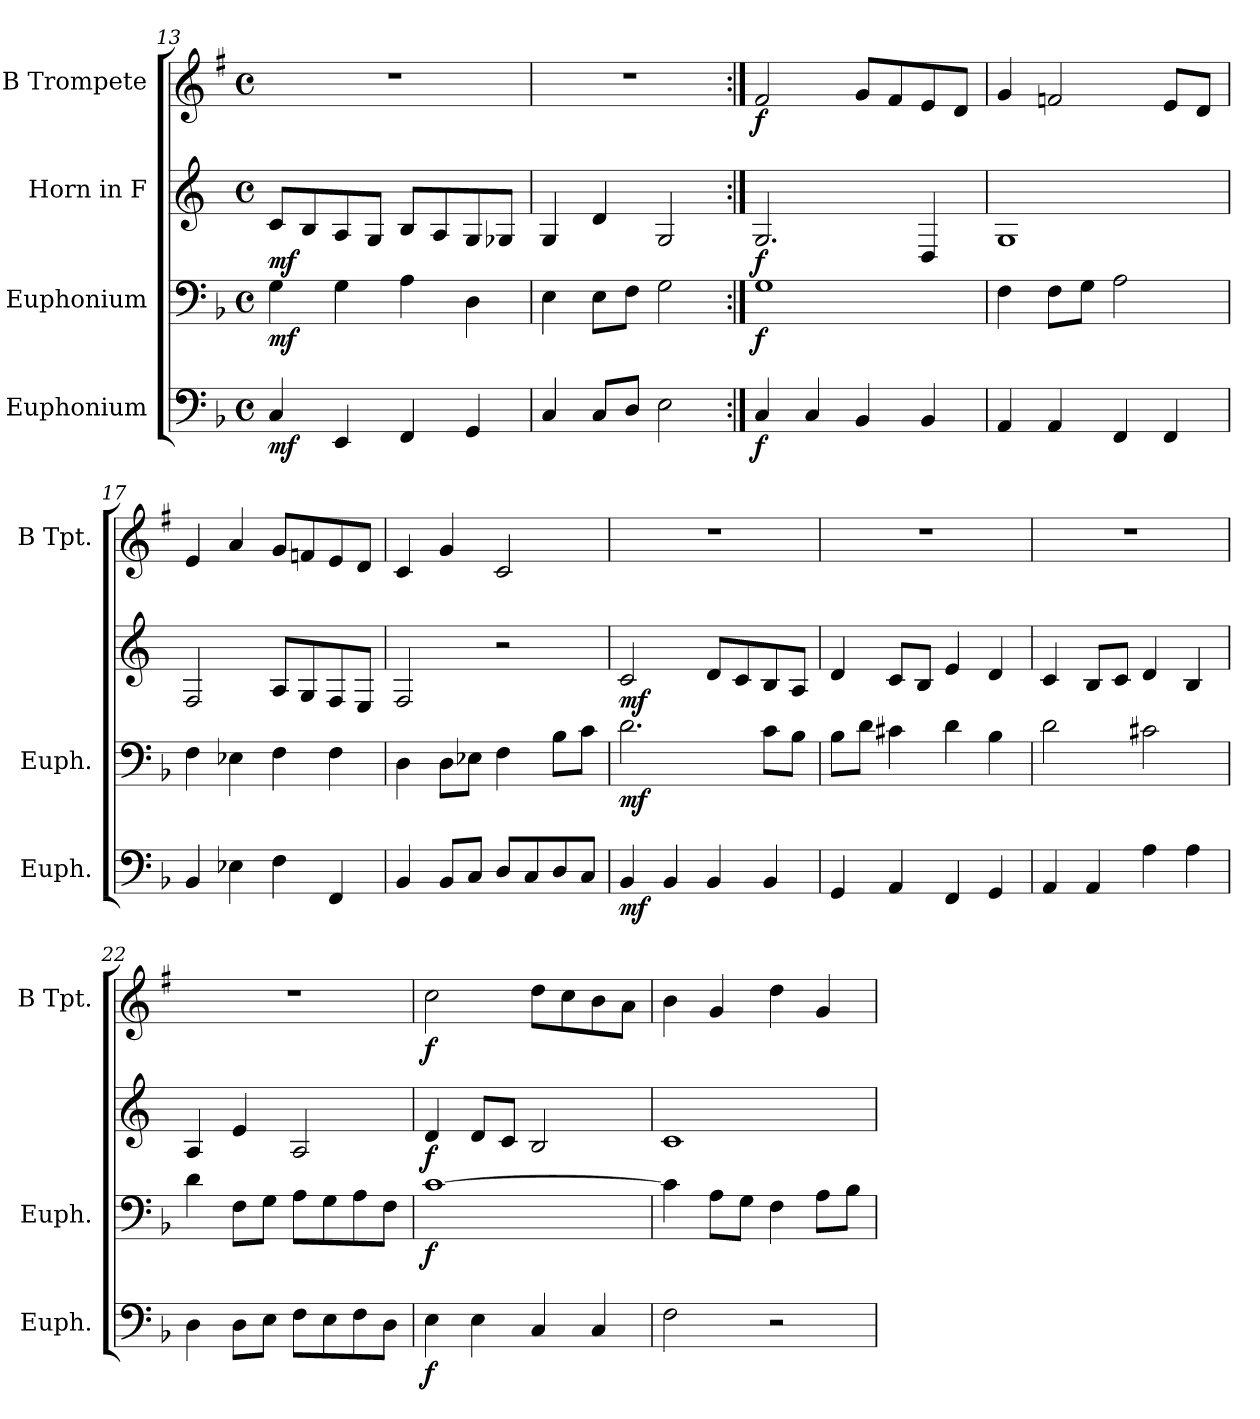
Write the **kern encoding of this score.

**kern	**dynam	**kern	**dynam	**kern	**dynam	**kern	**dynam
*part4	*part4	*part3	*part3	*part2	*part2	*part1	*part1
*staff4	*staff4	*staff3	*staff3	*staff2	*staff2	*staff1	*staff1
*I"Euphonium	*	*I"Euphonium	*	*I"Horn in F	*	*I"B Trompete	*
*I'Euph.	*	*I'Euph.	*	*	*	*I'B Tpt.	*
!!LO:LB:g=z
*clefF4	*	*clefF4	*	*clefG2	*	*clefG2	*
*	*	*	*	*ITrd4c7	*	*ITrd1c2	*
*k[b-]	*	*k[b-]	*	*k[b-]	*	*k[b-]	*
*M4/4	*	*M4/4	*	*M4/4	*	*M4/4	*
*met(c)	*	*met(c)	*	*met(c)	*	*met(c)	*
=13	=13	=13	=13	=13	=13	=13	=13
!	!LO:DY:b	!	!LO:DY:b	!	!LO:DY:b	!	!
4C/	mf	4G\	mf	8F/L	mf	1r	.
.	.	.	.	8E/	.	.	.
4EE/	.	4G\	.	8D/	.	.	.
.	.	.	.	8C/J	.	.	.
4FF/	.	4A\	.	8E/L	.	.	.
.	.	.	.	8D/	.	.	.
4GG/	.	4D\	.	8C/	.	.	.
.	.	.	.	8C-X/J	.	.	.
=14	=14	=14	=14	=14	=14	=14	=14
4C/	.	4E\	.	4C/	.	1r	.
8C/L	.	8E\L	.	4G/	.	.	.
8D/J	.	8F\J	.	.	.	.	.
2E\	.	2G\	.	2C/	.	.	.
=15:|!	=15:|!	=15:|!	=15:|!	=15:|!	=15:|!	=15:|!	=15:|!
!	!LO:DY:b	!	!LO:DY:b	!	!LO:DY:b	!	!LO:DY:b
4C/	f	1G	f	2.C/	f	2e/	f
4C/	.	.	.	.	.	.	.
4BB-/	.	.	.	.	.	8f/L	.
.	.	.	.	.	.	8e/	.
4BB-/	.	.	.	4GG/	.	8d/	.
.	.	.	.	.	.	8c/J	.
=16	=16	=16	=16	=16	=16	=16	=16
4AA/	.	4F\	.	1C	.	4f/	.
4AA/	.	8F\L	.	.	.	2e-X/	.
.	.	8G\J	.	.	.	.	.
4FF/	.	2A\	.	.	.	.	.
4FF/	.	.	.	.	.	8d/L	.
.	.	.	.	.	.	8c/J	.
=17	=17	=17	=17	=17	=17	=17	=17
4BB-/	.	4F\	.	2BB-/	.	4d/	.
4E-X\	.	4E-X\	.	.	.	4g/	.
4F\	.	4F\	.	8D/L	.	8f/L	.
.	.	.	.	8C/	.	8e-X/	.
4FF/	.	4F\	.	8BB-/	.	8d/	.
.	.	.	.	8AA/J	.	8c/J	.
=18	=18	=18	=18	=18	=18	=18	=18
4BB-/	.	4D\	.	2BB-/	.	4B-/	.
8BB-/L	.	8D\L	.	.	.	4f/	.
8C/J	.	8E-X\J	.	.	.	.	.
8D/L	.	4F\	.	2r	.	2B-/	.
8C/	.	.	.	.	.	.	.
8D/	.	8B-\L	.	.	.	.	.
8C/J	.	8c\J	.	.	.	.	.
!!LO:PB:g=z
=19	=19	=19	=19	=19	=19	=19	=19
!	!LO:DY:b	!	!LO:DY:b	!	!LO:DY:b	!	!
4BB-/	mf	2.d\	mf	2F/	mf	1r	.
4BB-/	.	.	.	.	.	.	.
4BB-/	.	.	.	8G/L	.	.	.
.	.	.	.	8F/	.	.	.
4BB-/	.	8c\L	.	8E/	.	.	.
.	.	8B-\J	.	8D/J	.	.	.
=20	=20	=20	=20	=20	=20	=20	=20
4GG/	.	8B-\L	.	4G/	.	1r	.
.	.	8d\J	.	.	.	.	.
4AA/	.	4c#X\	.	8F/L	.	.	.
.	.	.	.	8E/J	.	.	.
4FF/	.	4d\	.	4A/	.	.	.
4GG/	.	4B-\	.	4G/	.	.	.
=21	=21	=21	=21	=21	=21	=21	=21
4AA/	.	2d\	.	4F/	.	1r	.
4AA/	.	.	.	8E/L	.	.	.
.	.	.	.	8F/J	.	.	.
4A\	.	2c#X\	.	4G/	.	.	.
4A\	.	.	.	4E/	.	.	.
=22	=22	=22	=22	=22	=22	=22	=22
4D\	.	4d\	.	4D/	.	1r	.
8D\L	.	8F\L	.	4A/	.	.	.
8E\J	.	8G\J	.	.	.	.	.
8F\L	.	8A\L	.	2D/	.	.	.
8E\	.	8G\	.	.	.	.	.
8F\	.	8A\	.	.	.	.	.
8D\J	.	8F\J	.	.	.	.	.
=23	=23	=23	=23	=23	=23	=23	=23
!	!LO:DY:b	!	!LO:DY:b	!	!LO:DY:b	!	!LO:DY:b
4E\	f	[1c	f	4G/	f	2b-\	f
4E\	.	.	.	8G/L	.	.	.
.	.	.	.	8F/J	.	.	.
4C/	.	.	.	2E/	.	8cc\L	.
.	.	.	.	.	.	8b-\	.
4C/	.	.	.	.	.	8a\	.
.	.	.	.	.	.	8g\J	.
=24	=24	=24	=24	=24	=24	=24	=24
2F\	.	4c\]	.	1F	.	4a\	.
.	.	8A\L	.	.	.	4f/	.
.	.	8G\J	.	.	.	.	.
2r	.	4F\	.	.	.	4cc\	.
.	.	8A\L	.	.	.	4f/	.
.	.	8B-\J	.	.	.	.	.
=	=	=	=	=	=	=	=
*-	*-	*-	*-	*-	*-	*-	*-
